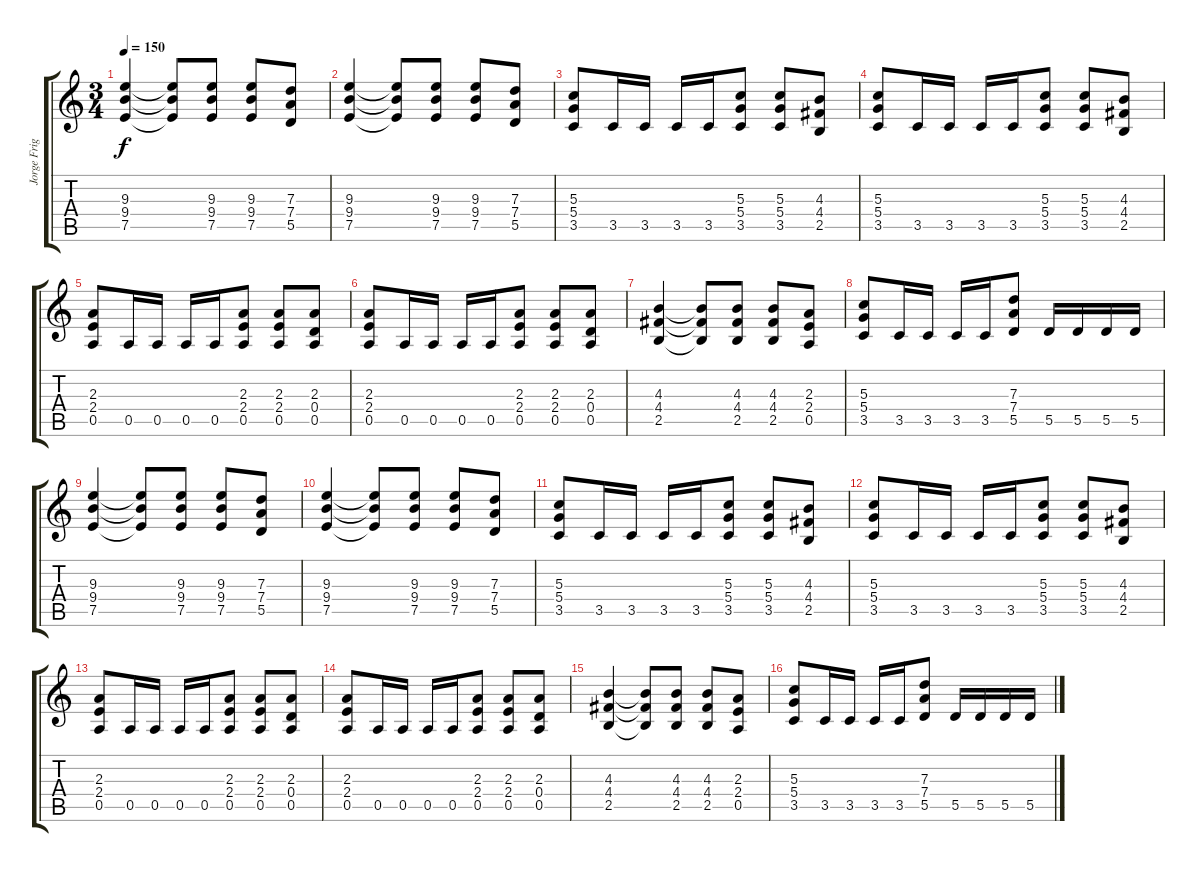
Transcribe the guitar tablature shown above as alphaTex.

\track ("Jorge Frigerio Base R" "Jorge Frig") {instrument overdrivenguitar}
\staff {score tabs}
\tuning (E4 B3 G3 D3 A2 E2) {hide}
\ts (3 4)
\tempo 150
\clef g2
\ks c
(9.3 9.4 7.5).4{dy f} (9.3{t} 9.4{t} 7.5{t}).8 (9.3 9.4 7.5).8 (9.3 9.4 7.5).8 (7.3 7.4 5.5).8 |
(9.3 9.4 7.5).4 (9.3{t} 9.4{t} 7.5{t}).8 (9.3 9.4 7.5).8 (9.3 9.4 7.5).8 (7.3 7.4 5.5).8 |
(5.3 5.4 3.5).8 3.5.16 3.5.16 3.5.16 3.5.16 (5.3 5.4 3.5).8 (5.3 5.4 3.5).8 (4.3 4.4 2.5).8 |
(5.3 5.4 3.5).8 3.5.16 3.5.16 3.5.16 3.5.16 (5.3 5.4 3.5).8 (5.3 5.4 3.5).8 (4.3 4.4 2.5).8 |
(2.3 2.4 0.5).8 0.5.16 0.5.16 0.5.16 0.5.16 (2.3 2.4 0.5).8 (2.3 2.4 0.5).8 (2.3 0.4 0.5).8 |
(2.3 2.4 0.5).8 0.5.16 0.5.16 0.5.16 0.5.16 (2.3 2.4 0.5).8 (2.3 2.4 0.5).8 (2.3 0.4 0.5).8 |
(4.3 4.4 2.5).4 (4.3{t} 4.4{t} 2.5{t}).8 (4.3 4.4 2.5).8 (4.3 4.4 2.5).8 (2.3 2.4 0.5).8 |
(5.3 5.4 3.5).8 3.5.16 3.5.16 3.5.16 3.5.16 (7.3 7.4 5.5).8 5.5.16 5.5.16 5.5.16 5.5.16 |
(9.3 9.4 7.5).4 (9.3{t} 9.4{t} 7.5{t}).8 (9.3 9.4 7.5).8 (9.3 9.4 7.5).8 (7.3 7.4 5.5).8 |
(9.3 9.4 7.5).4 (9.3{t} 9.4{t} 7.5{t}).8 (9.3 9.4 7.5).8 (9.3 9.4 7.5).8 (7.3 7.4 5.5).8 |
(5.3 5.4 3.5).8 3.5.16 3.5.16 3.5.16 3.5.16 (5.3 5.4 3.5).8 (5.3 5.4 3.5).8 (4.3 4.4 2.5).8 |
(5.3 5.4 3.5).8 3.5.16 3.5.16 3.5.16 3.5.16 (5.3 5.4 3.5).8 (5.3 5.4 3.5).8 (4.3 4.4 2.5).8 |
(2.3 2.4 0.5).8 0.5.16 0.5.16 0.5.16 0.5.16 (2.3 2.4 0.5).8 (2.3 2.4 0.5).8 (2.3 0.4 0.5).8 |
(2.3 2.4 0.5).8 0.5.16 0.5.16 0.5.16 0.5.16 (2.3 2.4 0.5).8 (2.3 2.4 0.5).8 (2.3 0.4 0.5).8 |
(4.3 4.4 2.5).4 (4.3{t} 4.4{t} 2.5{t}).8 (4.3 4.4 2.5).8 (4.3 4.4 2.5).8 (2.3 2.4 0.5).8 |
(5.3 5.4 3.5).8 3.5.16 3.5.16 3.5.16 3.5.16 (7.3 7.4 5.5).8 5.5.16 5.5.16 5.5.16 5.5.16
